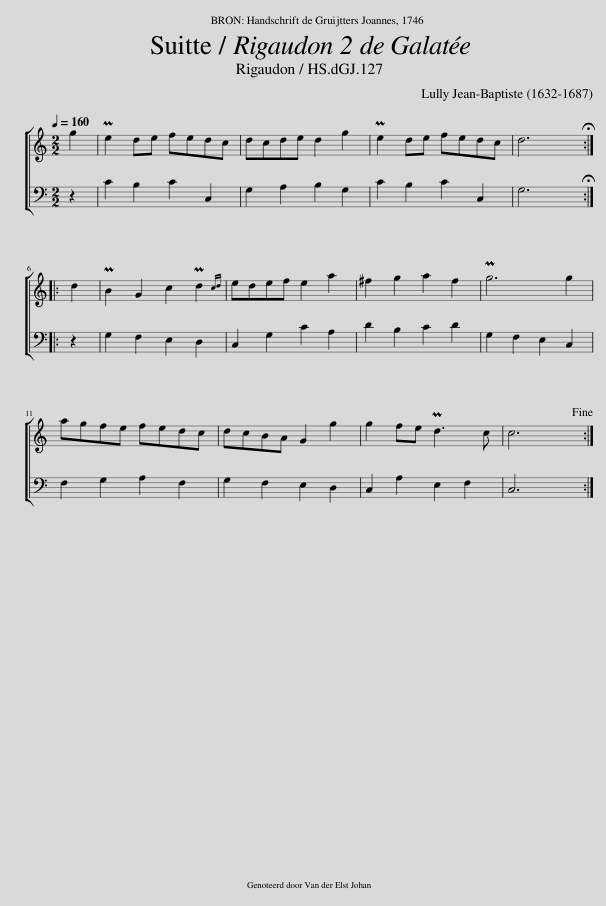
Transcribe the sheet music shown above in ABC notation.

X:1
%%score [ 1 2 ]
L:1/8
Q:1/4=160
M:2/2
I:linebreak $
K:C
V:1 treble
V:2 bass
V:1
 g2 | Pe2 de fedc | dcde d2 g2 | Pe2 de fedc | d6 ::$ %5
 d2 | PB2 G2 c2 Pd2{cd} | edef e2 a2 | ^f2 g2 a2 f2 | Pg6 g2 |$ %10
 agfe fedc | dcBA G2 g2 | g2 fe Pd3 c | c6!fine! :| %14
V:2
 z2 | C2 B,2 C2 C,2 | G,2 A,2 B,2 G,2 | C2 B,2 C2 C,2 | G,6 ::$ %5
 z2 | G,2 F,2 E,2 D,2 | C,2 G,2 C2 A,2 | D2 B,2 C2 D2 | G,2 F,2 E,2 C,2 |$ %10
 F,2 G,2 A,2 F,2 | G,2 F,2 E,2 D,2 | C,2 A,2 E,2 F,2 | C,6 :| %14
